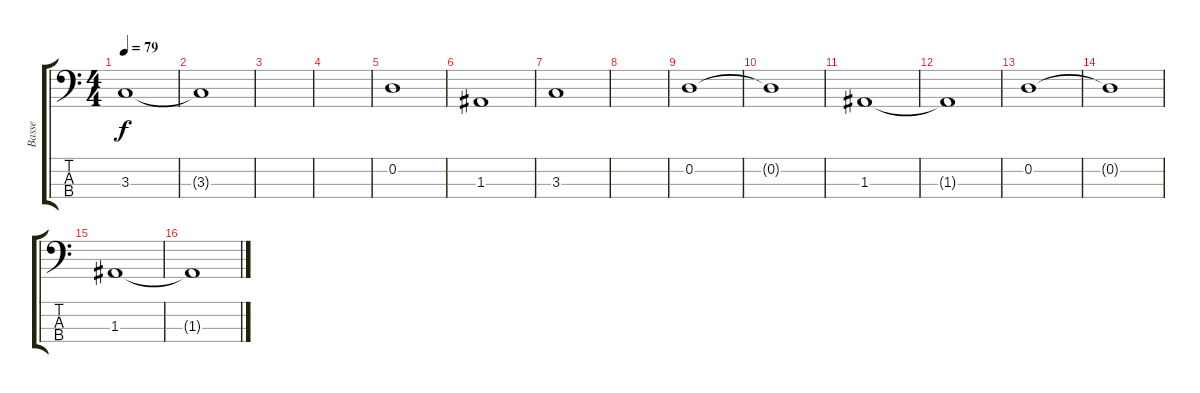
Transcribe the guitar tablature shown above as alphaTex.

\track ("Basse" "Basse") {instrument fretlessbass}
\staff {score tabs}
\tuning (G2 D2 A1 E1) {hide}
\ts (4 4)
\tempo 79
\clef f4
\ks c
3.3.1{dy f} |
3.3{t}.1 |
|
|
0.2.1 |
1.3.1 |
3.3.1 |
|
0.2.1 |
0.2{t}.1 |
1.3.1 |
1.3{t}.1 |
0.2.1 |
0.2{t}.1 |
1.3.1 |
1.3{t}.1
